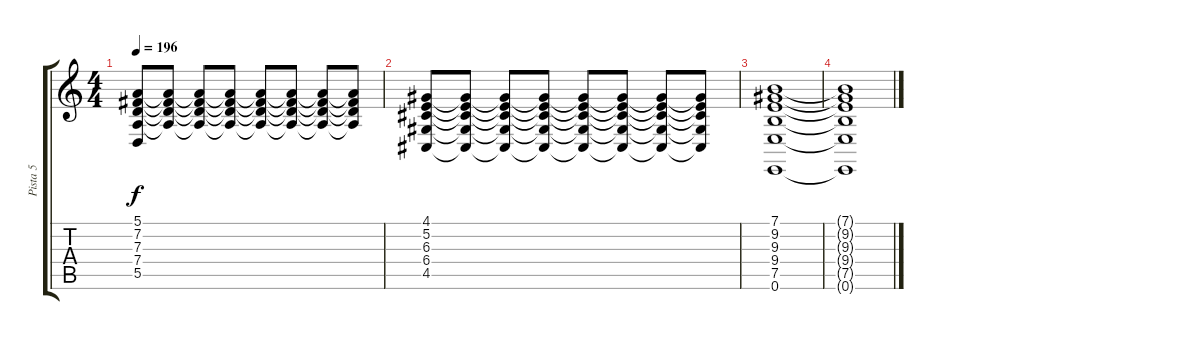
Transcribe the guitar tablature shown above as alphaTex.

\track ("Pista 5" "Pista 5") {instrument stringensemble1}
\staff {score tabs}
\tuning (E4 B3 G3 D3 A2 E2) {hide}
\ts (4 4)
\tempo 196
\clef g2
\ks c
(5.1 7.2 7.3 7.4 5.5).8{dy f} (5.1{t} 7.2{t} 7.3{t} 7.4{t}).8 (5.1{t} 7.2{t} 7.3{t} 7.4{t}).8 (5.1{t} 7.2{t} 7.3{t} 7.4{t}).8 (5.1{t} 7.2{t} 7.3{t} 7.4{t}).8 (5.1{t} 7.2{t} 7.3{t} 7.4{t}).8 (5.1{t} 7.2{t} 7.3{t} 7.4{t}).8 (5.1{t} 7.2{t} 7.3{t} 7.4{t}).8 |
(4.1 5.2 6.3 6.4 4.5).8 (4.1{t} 5.2{t} 6.3{t} 6.4{t} 4.5{t}).8 (4.1{t} 5.2{t} 6.3{t} 6.4{t} 4.5{t}).8 (4.1{t} 5.2{t} 6.3{t} 6.4{t} 4.5{t}).8 (4.1{t} 5.2{t} 6.3{t} 6.4{t} 4.5{t}).8 (4.1{t} 5.2{t} 6.3{t} 6.4{t} 4.5{t}).8 (4.1{t} 5.2{t} 6.3{t} 6.4{t} 4.5{t}).8 (4.1{t} 5.2{t} 6.3{t} 6.4{t} 4.5{t}).8 |
(7.1 9.2 9.3 9.4 7.5 0.6).1 |
(7.1{t} 9.2{t} 9.3{t} 9.4{t} 7.5{t} 0.6{t}).1
